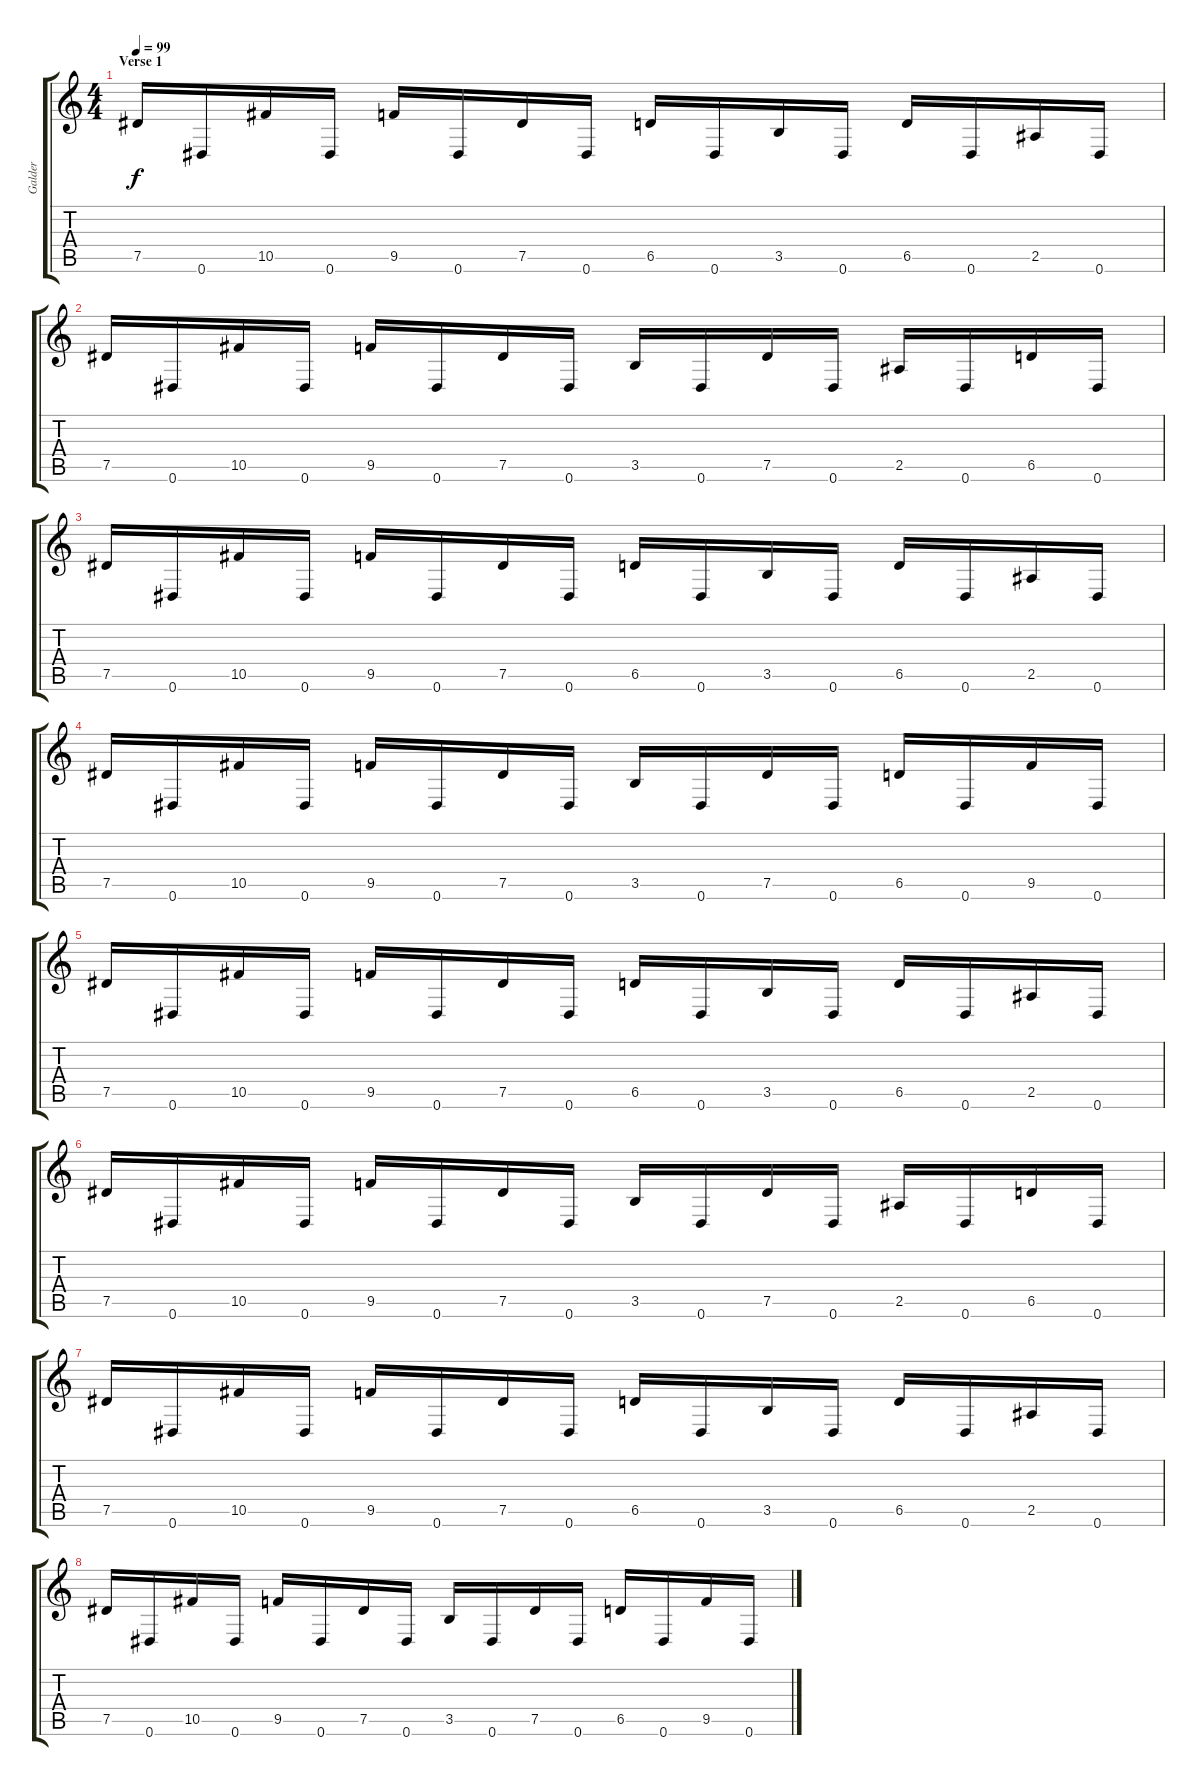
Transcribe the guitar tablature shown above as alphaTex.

\track ("Galder" "Galder") {instrument distortionguitar}
\staff {score tabs}
\tuning (Eb4 Bb3 Gb3 Db3 Ab2 Eb2) {hide}
\ts (4 4)
\section ("" "Verse 1")
\tempo 99
\clef g2
\ks c
7.5.16{dy f} 0.6.16 10.5.16 0.6.16 9.5.16 0.6.16 7.5.16 0.6.16 6.5.16 0.6.16 3.5.16 0.6.16 6.5.16 0.6.16 2.5.16 0.6.16 |
7.5.16 0.6.16 10.5.16 0.6.16 9.5.16 0.6.16 7.5.16 0.6.16 3.5.16 0.6.16 7.5.16 0.6.16 2.5.16 0.6.16 6.5.16 0.6.16 |
7.5.16 0.6.16 10.5.16 0.6.16 9.5.16 0.6.16 7.5.16 0.6.16 6.5.16 0.6.16 3.5.16 0.6.16 6.5.16 0.6.16 2.5.16 0.6.16 |
7.5.16 0.6.16 10.5.16 0.6.16 9.5.16 0.6.16 7.5.16 0.6.16 3.5.16 0.6.16 7.5.16 0.6.16 6.5.16 0.6.16 9.5.16 0.6.16 |
7.5.16 0.6.16 10.5.16 0.6.16 9.5.16 0.6.16 7.5.16 0.6.16 6.5.16 0.6.16 3.5.16 0.6.16 6.5.16 0.6.16 2.5.16 0.6.16 |
7.5.16 0.6.16 10.5.16 0.6.16 9.5.16 0.6.16 7.5.16 0.6.16 3.5.16 0.6.16 7.5.16 0.6.16 2.5.16 0.6.16 6.5.16 0.6.16 |
7.5.16 0.6.16 10.5.16 0.6.16 9.5.16 0.6.16 7.5.16 0.6.16 6.5.16 0.6.16 3.5.16 0.6.16 6.5.16 0.6.16 2.5.16 0.6.16 |
7.5.16 0.6.16 10.5.16 0.6.16 9.5.16 0.6.16 7.5.16 0.6.16 3.5.16 0.6.16 7.5.16 0.6.16 6.5.16 0.6.16 9.5.16 0.6.16
